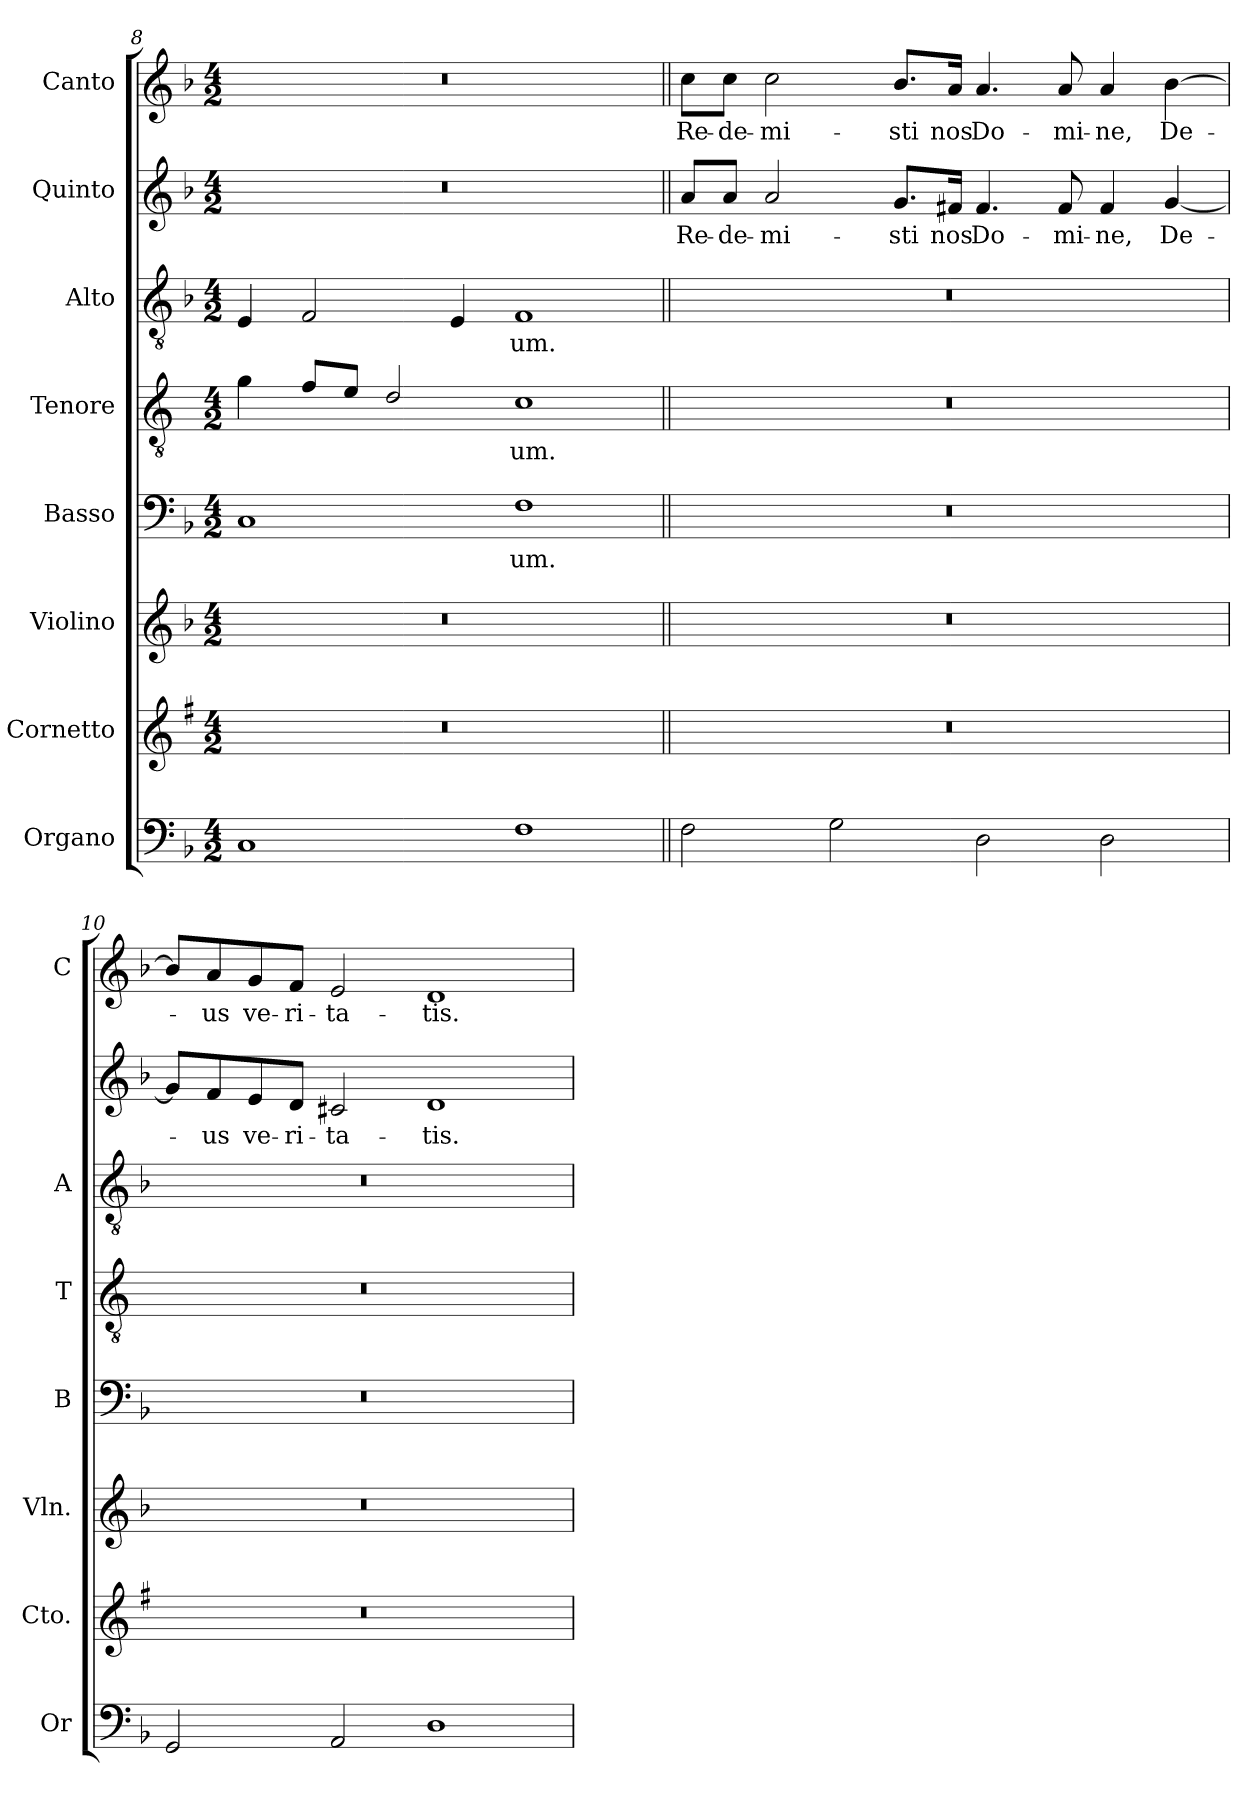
**kern	**kern	**kern	**kern	**text	**kern	**text	**kern	**text	**kern	**text	**kern	**text
*part8	*part7	*part6	*part5	*part5	*part4	*part4	*part3	*part3	*part2	*part2	*part1	*part1
*staff8	*staff7	*staff6	*staff5	*staff5	*staff4	*staff4	*staff3	*staff3	*staff2	*staff2	*staff1	*staff1
*I"Organo	*I"Cornetto	*I"Violino	*I"Basso	*	*I"Tenore	*	*I"Alto	*	*I"Quinto	*	*I"Canto	*
*I'Or	*I'Cto.	*I'Vln.	*I'B	*	*I'T	*	*I'A	*	*	*	*I'C	*
*clefF4	*clefG2	*clefG2	*clefF4	*	*clefGv2	*	*clefGv2	*	*clefG2	*	*clefG2	*
*	*ITrd1c2	*	*	*	*ITrd4c7	*	*	*	*	*	*	*
*k[b-]	*k[b-]	*k[b-]	*k[b-]	*	*k[b-]	*	*k[b-]	*	*k[b-]	*	*k[b-]	*
*F:	*F:	*F:	*F:	*	*F:	*	*F:	*	*F:	*	*F:	*
*M4/2	*M4/2	*M4/2	*M4/2	*	*M4/2	*	*M4/2	*	*M4/2	*	*M4/2	*
=8	=8	=8	=8	=8	=8	=8	=8	=8	=8	=8	=8	=8
1C	0r	0r	1C	.	4c\	.	4E/	.	0r	.	0r	.
.	.	.	.	.	8B-/L	.	2F/	.	.	.	.	.
.	.	.	.	.	8A/J	.	.	.	.	.	.	.
.	.	.	.	.	2G/	.	.	.	.	.	.	.
.	.	.	.	.	.	.	4E/	.	.	.	.	.
!	!	!	!	!LO:LY:b	!	!LO:LY:b	!	!LO:LY:b	!	!	!	!
1F	.	.	1F	-um.	1F	-um.	1F	-um.	.	.	.	.
!!LO:LB:g=z
=9||	=9||	=9||	=9||	=9||	=9||	=9||	=9||	=9||	=9||	=9||	=9||	=9||
!	!	!	!	!	!	!	!	!	!	!LO:LY:b	!	!LO:LY:b
2F\	0r	0r	0r	.	0r	.	0r	.	8a/L	Re-	8cc\L	Re-
!	!	!	!	!	!	!	!	!	!	!LO:LY:b	!	!LO:LY:b
.	.	.	.	.	.	.	.	.	8a/J	-de-	8cc\J	-de-
!	!	!	!	!	!	!	!	!	!	!LO:LY:b	!	!LO:LY:b
.	.	.	.	.	.	.	.	.	2a/	-mi-	2cc\	-mi-
2G\	.	.	.	.	.	.	.	.	.	.	.	.
!	!	!	!	!	!	!	!	!	!	!LO:LY:b	!	!LO:LY:b
.	.	.	.	.	.	.	.	.	8.g/L	-sti	8.b-/L	-sti
!	!	!	!	!	!	!	!	!	!	!LO:LY:b	!	!LO:LY:b
.	.	.	.	.	.	.	.	.	16f#X/Jk	nos	16a/Jk	nos
!	!	!	!	!	!	!	!	!	!	!LO:LY:b	!	!LO:LY:b
2D\	.	.	.	.	.	.	.	.	4.f#/	Do-	4.a/	Do-
!	!	!	!	!	!	!	!	!	!	!LO:LY:b	!	!LO:LY:b
.	.	.	.	.	.	.	.	.	8f#/	-mi-	8a/	-mi-
!	!	!	!	!	!	!	!	!	!	!LO:LY:b	!	!LO:LY:b
2D\	.	.	.	.	.	.	.	.	4f#/	-ne,	4a/	-ne,
!	!	!	!	!	!	!	!	!	!	!LO:LY:b	!	!LO:LY:b
.	.	.	.	.	.	.	.	.	[4g/	De-	[4b-\	De-
=10	=10	=10	=10	=10	=10	=10	=10	=10	=10	=10	=10	=10
2GG/	0r	0r	0r	.	0r	.	0r	.	8g/L]	.	8b-/L]	.
!	!	!	!	!	!	!	!	!	!	!LO:LY:b	!	!LO:LY:b
.	.	.	.	.	.	.	.	.	8f/	-us	8a/	-us
!	!	!	!	!	!	!	!	!	!	!LO:LY:b	!	!LO:LY:b
.	.	.	.	.	.	.	.	.	8e/	ve-	8g/	ve-
!	!	!	!	!	!	!	!	!	!	!LO:LY:b	!	!LO:LY:b
.	.	.	.	.	.	.	.	.	8d/J	-ri-	8f/J	-ri-
!	!	!	!	!	!	!	!	!	!	!LO:LY:b	!	!LO:LY:b
2AA/	.	.	.	.	.	.	.	.	2c#X/	-ta-	2e/	-ta-
!	!	!	!	!	!	!	!	!	!	!LO:LY:b	!	!LO:LY:b
1D	.	.	.	.	.	.	.	.	1d	-tis.	1d	-tis.
=	=	=	=	=	=	=	=	=	=	=	=	=
*-	*-	*-	*-	*-	*-	*-	*-	*-	*-	*-	*-	*-
